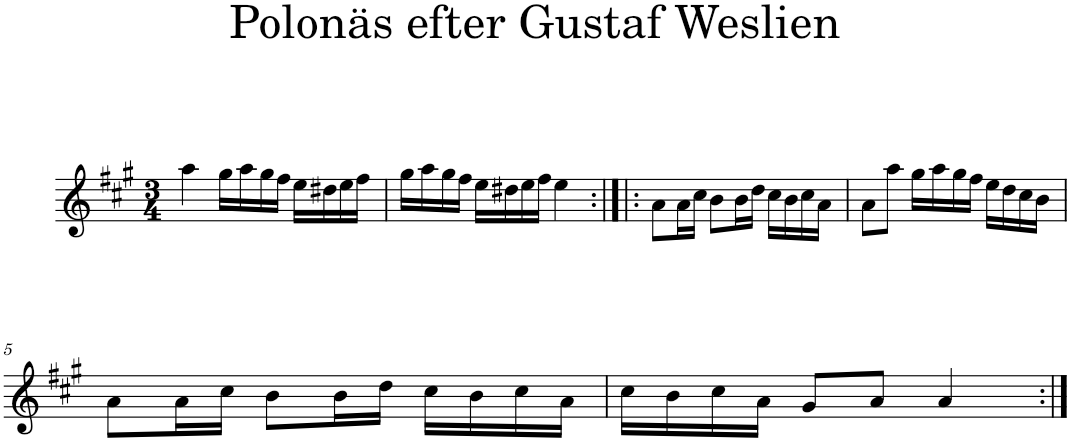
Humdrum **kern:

**kern
*part1
*staff1
*I"Piano
*I'Pno
*clefG2
*k[f#c#g#]
*A:
*M3/4
=1
4aa\
16gg#\LL
16aa\
16gg#\
16ff#\JJ
16ee\LL
16dd#X\
16ee\
16ff#\JJ
=2
16gg#\LL
16aa\
16gg#\
16ff#\JJ
16ee\LL
16dd#X\
16ee\
16ff#\JJ
4ee\
=3:|!|:
8a\L
16a\L
16cc#\JJ
8b\L
16b\L
16dd\JJ
16cc#\LL
16b\
16cc#\
16a\JJ
=4
8a\L
8aa\J
16gg#\LL
16aa\
16gg#\
16ff#\JJ
16ee\LL
16dd\
16cc#\
16b\JJ
!!LO:LB:g=z
=5
8a\L
16a\L
16cc#\JJ
8b\L
16b\L
16dd\JJ
16cc#\LL
16b\
16cc#\
16a\JJ
=6
16cc#\LL
16b\
16cc#\
16a\JJ
8g#/L
8a/J
4a/
=:|!
*-
